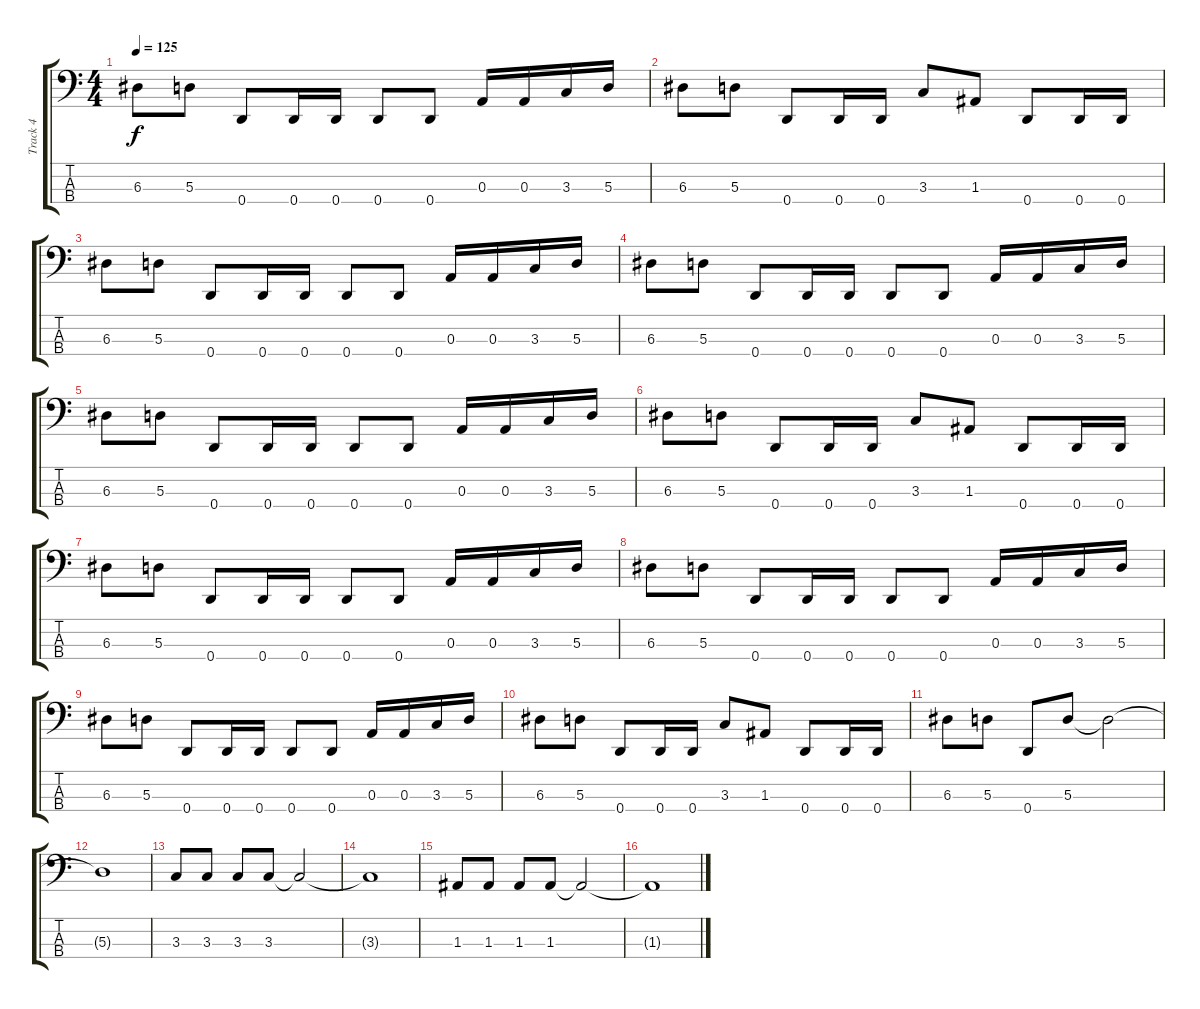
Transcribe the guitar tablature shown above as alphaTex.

\track ("Track 4" "Track 4") {instrument electricbassfinger}
\staff {score tabs}
\tuning (G2 D2 A1 D1) {hide}
\ts (4 4)
\tempo 125
\clef f4
\ks c
6.3.8{dy f} 5.3.8 0.4.8 0.4.16 0.4.16 0.4.8 0.4.8 0.3.16 0.3.16 3.3.16 5.3.16 |
6.3.8 5.3.8 0.4.8 0.4.16 0.4.16 3.3.8 1.3.8 0.4.8 0.4.16 0.4.16 |
6.3.8 5.3.8 0.4.8 0.4.16 0.4.16 0.4.8 0.4.8 0.3.16 0.3.16 3.3.16 5.3.16 |
6.3.8 5.3.8 0.4.8 0.4.16 0.4.16 0.4.8 0.4.8 0.3.16 0.3.16 3.3.16 5.3.16 |
6.3.8 5.3.8 0.4.8 0.4.16 0.4.16 0.4.8 0.4.8 0.3.16 0.3.16 3.3.16 5.3.16 |
6.3.8 5.3.8 0.4.8 0.4.16 0.4.16 3.3.8 1.3.8 0.4.8 0.4.16 0.4.16 |
6.3.8 5.3.8 0.4.8 0.4.16 0.4.16 0.4.8 0.4.8 0.3.16 0.3.16 3.3.16 5.3.16 |
6.3.8 5.3.8 0.4.8 0.4.16 0.4.16 0.4.8 0.4.8 0.3.16 0.3.16 3.3.16 5.3.16 |
6.3.8 5.3.8 0.4.8 0.4.16 0.4.16 0.4.8 0.4.8 0.3.16 0.3.16 3.3.16 5.3.16 |
6.3.8 5.3.8 0.4.8 0.4.16 0.4.16 3.3.8 1.3.8 0.4.8 0.4.16 0.4.16 |
6.3.8 5.3.8 0.4.8 5.3.8 5.3{t}.2 |
5.3{t}.1 |
3.3.8 3.3.8 3.3.8 3.3.8 3.3{t}.2 |
3.3{t}.1 |
1.3.8 1.3.8 1.3.8 1.3.8 1.3{t}.2 |
1.3{t}.1
